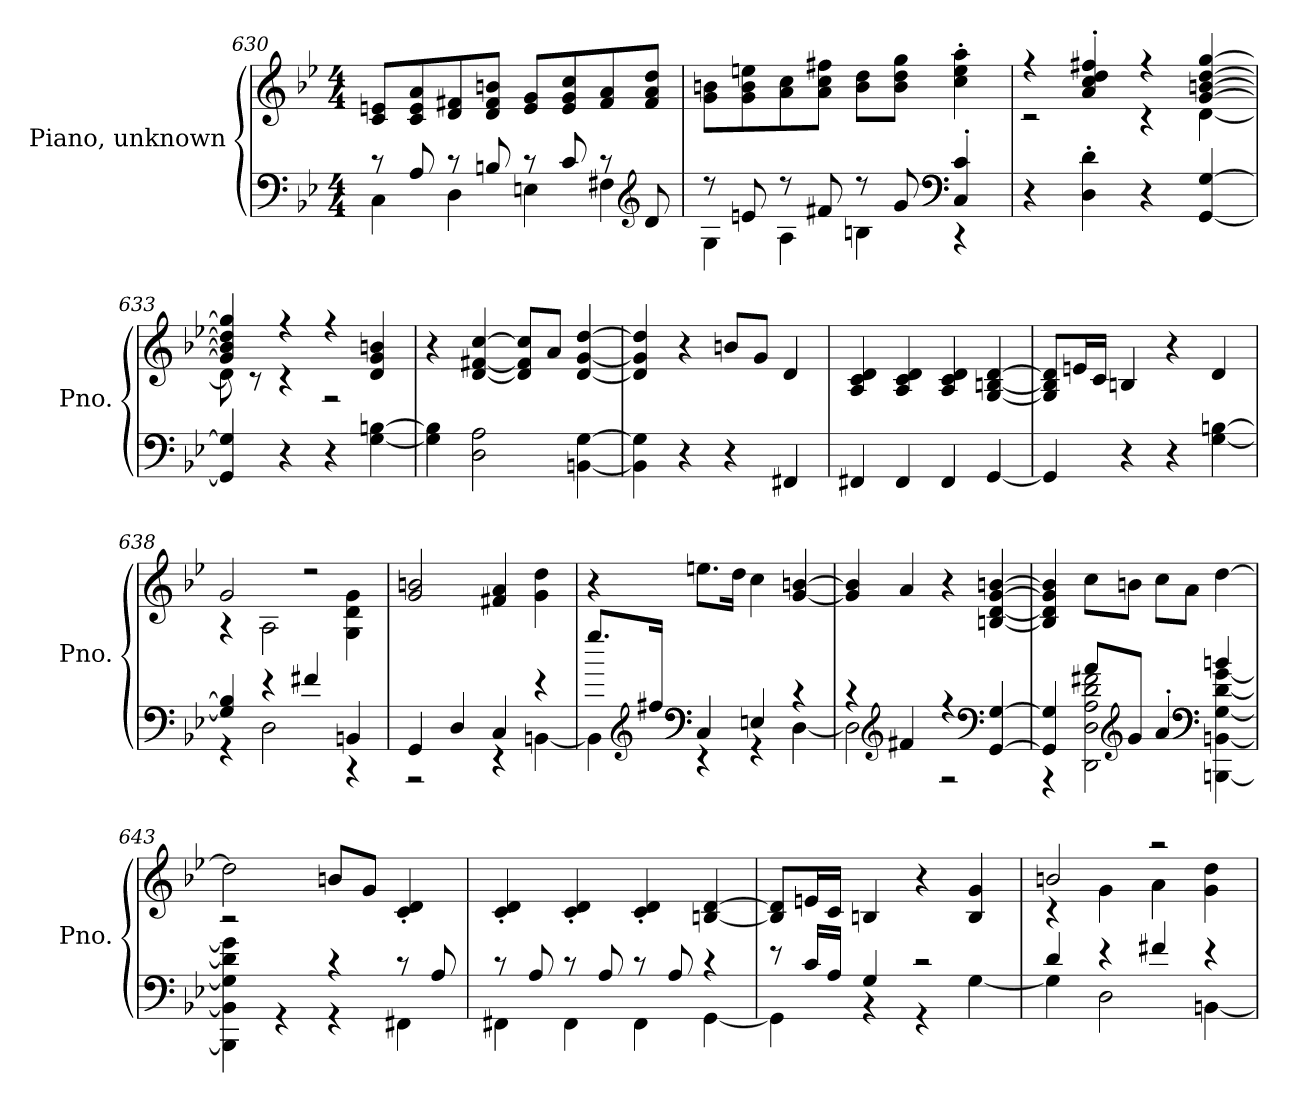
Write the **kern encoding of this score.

**kern	**kern
*part1	*part1
*staff2	*staff1
*I"Piano, unknown	*
*I'Pno.	*
*clefF4	*clefG2
*k[b-e-]	*k[b-e-]
*M4/4	*M4/4
=630	=630
*^	*
8r	4C\	8c/ 8en/L
8A/	.	8c/ 8e/ 8a/
8r	4D\	8d/ 8f#X/
8Bn/	.	8d/ 8f#/ 8bn/J
8r	4En\	8e/ 8g/L
8c/	.	8e/ 8g/ 8cc/
8r	4F#X\	8f#/ 8a/
*clefG2	*	*
8d/	.	8f#/ 8a/ 8dd/J
!!LO:LB:g=z
=631	=631	=631
8r	4G\	8g\ 8bn\L
8en/	.	8g\ 8b\ 8een\
8r	4A\	8a\ 8cc\
8f#X/	.	8a\ 8cc\ 8ff#X\J
8r	4Bn\	8b\ 8dd\L
8g/	.	8b\ 8dd\ 8gg\J
*clefF4	*	*
4C/' 4c/'	4r	4cc\' 4ee\' 4aa\'
*v	*v	*
=632	=632
*	*^
4r	4r	2r
4D\' 4d\'	4a/' 4cc/' 4dd/' 4ff#X/'	.
4r	4r	4r
[4GG/ [4G/	[4g/ [4bn/ [4dd/ [4gg/	[4d\
=633	=633	=633
4GG/] 4G/]	4g/] 4b/] 4dd/] 4gg/]	8d\]
.	.	8r
4r	4r	4r
4r	4r	2r
[4G\ [4Bn\	4d/ 4g/ 4bn/	.
*	*v	*v
=634	=634
4G\] 4B\]	4r
2D\ 2A\	[4d/ [4f#X/ [4cc/
.	8d/] 8f#/] 8cc/]L
.	8a/J
[4BBn\ [4G\	[4d/ [4g/ [4dd/
=635	=635
4BB\] 4G\]	4d/] 4g/] 4dd/]
4r	4r
4r	8bn/L
.	8g/J
4FF#X/	4d/
!!LO:LB:g=z
=636	=636
4FF#X/	4A/ 4c/ 4d/
4FF#/	4A/ 4c/ 4d/
4FF#/	4A/ 4c/ 4d/
[4GG/	[4G/ [4Bn/ [4d/
=637	=637
4GG/]	8G/] 8B/] 8d/]L
.	16en/L
.	16c/JJ
4r	4Bn/
4r	4r
[4G\ [4Bn\	4d/
=638	=638
*^	*^
4G/] 4B/]	4r	2g/	4r
4r	2D\	.	2A\
4f#X/	.	2r	.
4BBn/	4r	.	4G\ 4d\ 4g\
*	*	*v	*v
=639	=639	=639
4GG/	2r	2g/ 2bn/
4D/	.	.
4C/	4r	4f#X/ 4a/
4r	[4BBn\	4g\ 4dd\
=640	=640	=640
8.gg/L	4BB\]	4r
*clefG2	*	*
16ff#X/Jk	.	.
*clefF4	*	*
4C/	4r	8.een\L
.	.	16dd\Jk
4En/	4r	4cc\
4r	[4D\	[4g/ [4bn/
!!LO:LB:g=z
=641	=641	=641
4r	2D\]	4g/] 4b/]
*clefG2	*	*
4f#X/	.	4a/
4r	2r	4r
*clefF4	*	*
[4GG/ [4G/	.	[4Bn/ [4d/ [4g/ [4bn/
=642	=642	=642
4GG/] 4G/]	4r	4B/] 4d/] 4g/] 4b/]
8a/L	2DD\ 2D\ 2A\ 2d\ 2f#X\	8cc\L
*clefG2	*	*
8g/J	.	8bn\J
4a'/	.	8cc\L
.	.	8a\J
*clefF4	*	*
4bn/	[4BBBn\ [4BBn\ [4G\ [4d\ [4g\	[4dd\
=643	=643	=643
2r	4BBB\] 4BB\] 4G\] 4d\] 4g\]	2dd\]
.	4r	.
4r	4r	8bn/L
.	.	8g/J
8r	4FF#X\	4c/' 4d/'
8A/	.	.
=644	=644	=644
8r	4FF#X\	4c/' 4d/'
8A/	.	.
8r	4FF#\	4c/' 4d/'
8A/	.	.
8r	4FF#\	4c/' 4d/'
8A/	.	.
4r	[4GG\	[4Bn/ [4d/
!!LO:PB:g=z
=645	=645	=645
8r	4GG\]	8B/] 8d/]L
16c/LL	.	16en/L
16A/JJ	.	16c/JJ
4G/	4r	4Bn/
2r	4r	4r
.	[4G\	4B/ 4g/
=646	=646	=646
*	*	*^
4d/	4G\]	2bn/	4r
4r	2D\	.	4g\
4f#X/	.	2r	4a\
4r	[4BBn\	.	4g\ 4dd\
*v	*v	*	*
*	*v	*v
=	=
*-	*-
